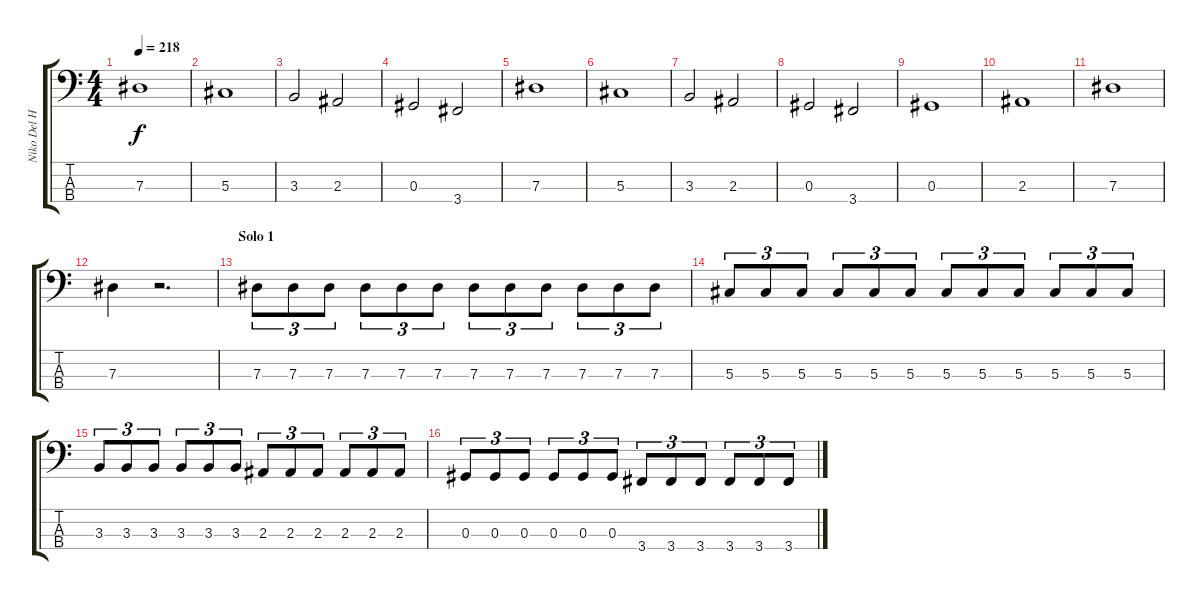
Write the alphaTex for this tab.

\track ("Niko Del Hierro" "Niko Del H") {instrument electricbassfinger}
\staff {score tabs}
\tuning (Gb2 Db2 Ab1 Eb1) {hide}
\ts (4 4)
\tempo 218
\clef f4
\ks c
7.3.1{dy f} |
5.3.1 |
3.3.2 2.3.2 |
0.3.2 3.4.2 |
7.3.1 |
5.3.1 |
3.3.2 2.3.2 |
0.3.2 3.4.2 |
0.3.1 |
2.3.1 |
7.3.1 |
7.3.4 r.2{d} |
\section ("" "Solo 1")
7.3.8{tu (3 2)} 7.3.8{tu (3 2)} 7.3.8{tu (3 2)} 7.3.8{tu (3 2)} 7.3.8{tu (3 2)} 7.3.8{tu (3 2)} 7.3.8{tu (3 2)} 7.3.8{tu (3 2)} 7.3.8{tu (3 2)} 7.3.8{tu (3 2)} 7.3.8{tu (3 2)} 7.3.8{tu (3 2)} |
5.3.8{tu (3 2)} 5.3.8{tu (3 2)} 5.3.8{tu (3 2)} 5.3.8{tu (3 2)} 5.3.8{tu (3 2)} 5.3.8{tu (3 2)} 5.3.8{tu (3 2)} 5.3.8{tu (3 2)} 5.3.8{tu (3 2)} 5.3.8{tu (3 2)} 5.3.8{tu (3 2)} 5.3.8{tu (3 2)} |
3.3.8{tu (3 2)} 3.3.8{tu (3 2)} 3.3.8{tu (3 2)} 3.3.8{tu (3 2)} 3.3.8{tu (3 2)} 3.3.8{tu (3 2)} 2.3.8{tu (3 2)} 2.3.8{tu (3 2)} 2.3.8{tu (3 2)} 2.3.8{tu (3 2)} 2.3.8{tu (3 2)} 2.3.8{tu (3 2)} |
0.3.8{tu (3 2)} 0.3.8{tu (3 2)} 0.3.8{tu (3 2)} 0.3.8{tu (3 2)} 0.3.8{tu (3 2)} 0.3.8{tu (3 2)} 3.4.8{tu (3 2)} 3.4.8{tu (3 2)} 3.4.8{tu (3 2)} 3.4.8{tu (3 2)} 3.4.8{tu (3 2)} 3.4.8{tu (3 2)}
